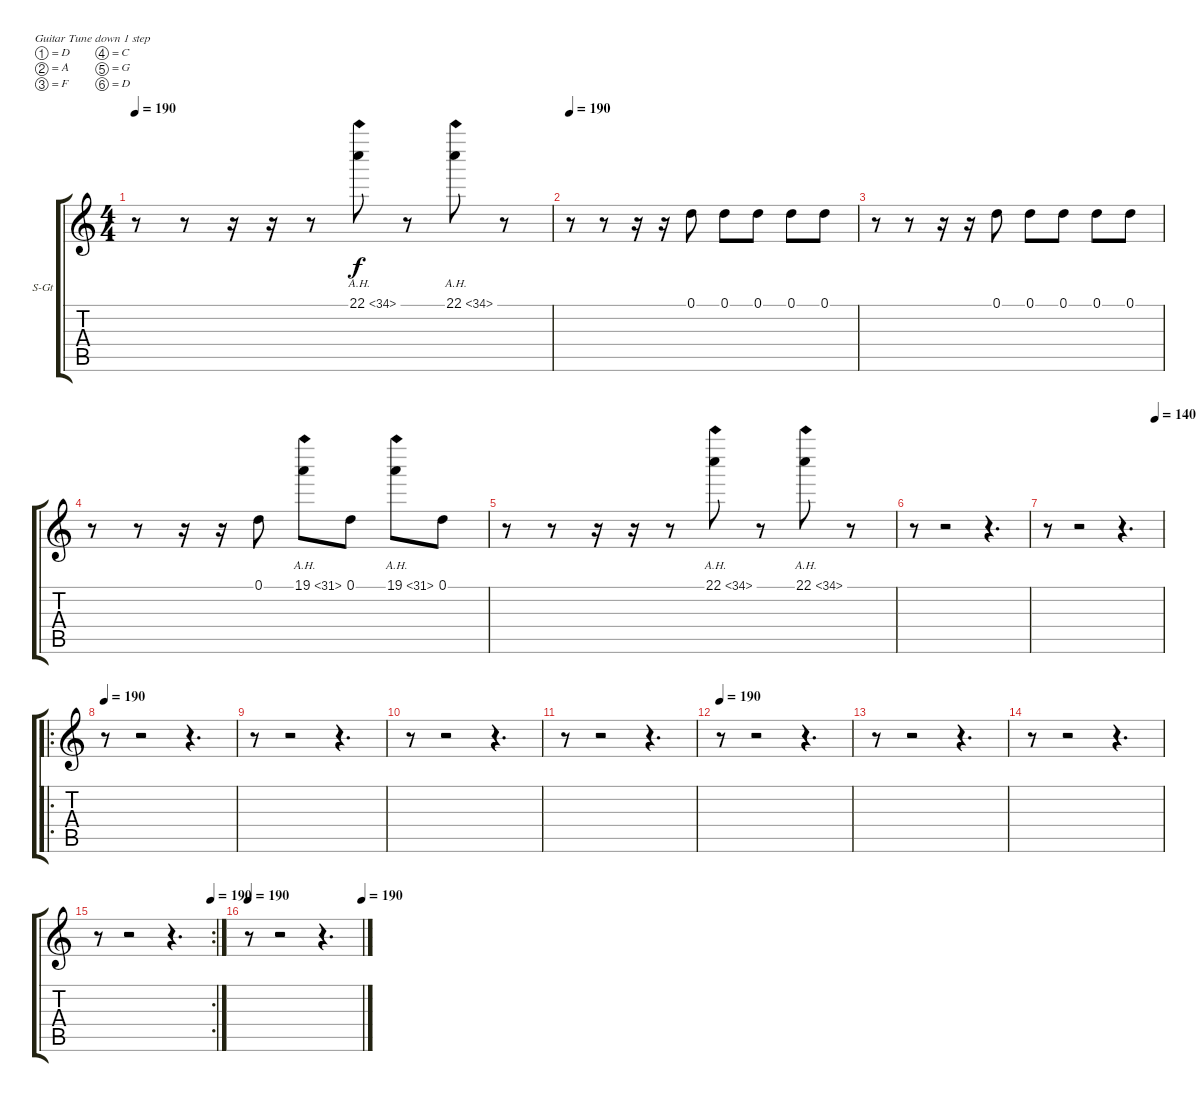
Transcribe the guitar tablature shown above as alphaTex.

\bracketExtendMode groupsimilarinstruments
\firstSystemTrackNameOrientation horizontal
\otherSystemsTrackNameOrientation horizontal
\track ("Martin - Keyboard1" "S-Gt") {instrument churchorgan}
\staff {score tabs}
\tuning (D4 A3 F3 C3 G2 D2)
\displaytranspose 12
\ts (4 4)
\tempo 190
\clef g2
\ks c
r.8{dy f} r.8 r.16 r.16 r.8 22.1{ah 12}.8 r.8 22.1{ah 12}.8 r.8 |
\tempo 190
r.8 r.8 r.16 r.16 0.1.8 0.1.8 0.1.8 0.1.8 0.1.8 |
r.8 r.8 r.16 r.16 0.1.8 0.1.8 0.1.8 0.1.8 0.1.8 |
r.8 r.8 r.16 r.16 0.1.8 19.1{ah 12}.8 0.1.8 19.1{ah 12}.8 0.1.8 |
r.8 r.8 r.16 r.16 r.8 22.1{ah 12}.8 r.8 22.1{ah 12}.8 r.8 |
r.8 r.2 r.4{d} |
\tempo (140 0.9375)
r.8 r.2 r.4{d} |
\ro
\tempo 190
r.8 r.2 r.4{d} |
r.8 r.2 r.4{d} |
r.8 r.2 r.4{d} |
r.8 r.2 r.4{d} |
\tempo 190
r.8 r.2 r.4{d} |
r.8 r.2 r.4{d} |
r.8 r.2 r.4{d} |
\rc 2
\tempo (190 1)
r.8 r.2 r.4{d} |
\tempo 190
\tempo (190 1)
r.8 r.2 r.4{d}
